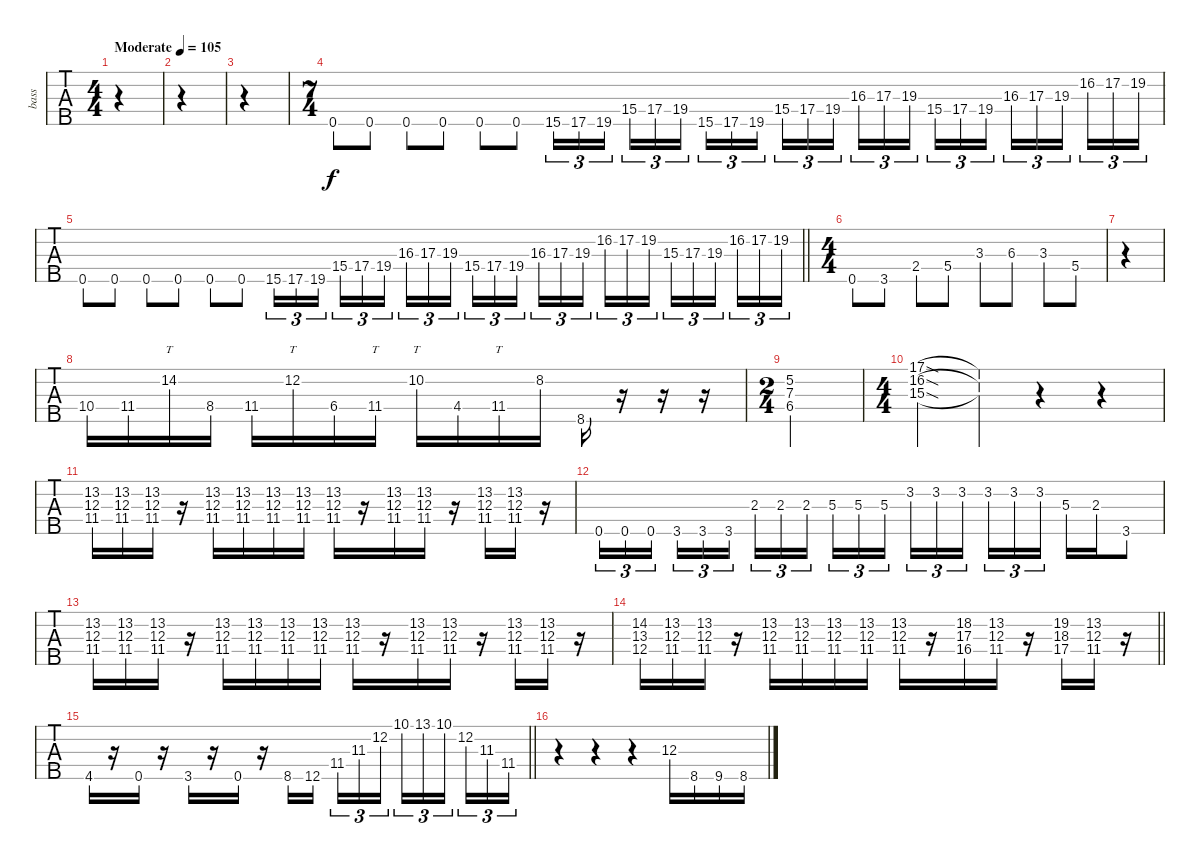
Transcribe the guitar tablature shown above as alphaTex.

\track ("bass" "bass") {instrument slapbass1}
\staff {tabs}
\tuning (Gb2 Db2 Ab1 Eb1 Bb0) {hide}
\ts (4 4)
\tempo (105 "Moderate")
\clef f4
\ks c
|
|
|
\ts (7 4)
0.5.8 0.5.8 0.5.8 0.5.8 0.5.8 0.5.8 15.5.16{tu (3 2)} 17.5.16{tu (3 2)} 19.5.16{tu (3 2) beam splitsecondary} 15.4.16{tu (3 2)} 17.4.16{tu (3 2)} 19.4.16{tu (3 2)} 15.5.16{tu (3 2)} 17.5.16{tu (3 2)} 19.5.16{tu (3 2) beam splitsecondary} 15.4.16{tu (3 2)} 17.4.16{tu (3 2)} 19.4.16{tu (3 2)} 16.3.16{tu (3 2)} 17.3.16{tu (3 2)} 19.3.16{tu (3 2) beam splitsecondary} 15.4.16{tu (3 2)} 17.4.16{tu (3 2)} 19.4.16{tu (3 2)} 16.3.16{tu (3 2)} 17.3.16{tu (3 2)} 19.3.16{tu (3 2) beam splitsecondary} 16.2.16{tu (3 2)} 17.2.16{tu (3 2)} 19.2.16{tu (3 2)} |
\barLineRight lightlight
0.5.8 0.5.8 0.5.8 0.5.8 0.5.8 0.5.8 15.5.16{tu (3 2)} 17.5.16{tu (3 2)} 19.5.16{tu (3 2) beam splitsecondary} 15.4.16{tu (3 2)} 17.4.16{tu (3 2)} 19.4.16{tu (3 2)} 16.3.16{tu (3 2)} 17.3.16{tu (3 2)} 19.3.16{tu (3 2) beam splitsecondary} 15.4.16{tu (3 2)} 17.4.16{tu (3 2)} 19.4.16{tu (3 2)} 16.3.16{tu (3 2)} 17.3.16{tu (3 2)} 19.3.16{tu (3 2) beam splitsecondary} 16.2.16{tu (3 2)} 17.2.16{tu (3 2)} 19.2.16{tu (3 2)} 15.3.16{tu (3 2)} 17.3.16{tu (3 2)} 19.3.16{tu (3 2) beam splitsecondary} 16.2.16{tu (3 2)} 17.2.16{tu (3 2)} 19.2.16{tu (3 2)} |
\ts (4 4)
\section ("" "")
0.5.8 3.5.8 2.4.8 5.4.8 3.3.8 6.3.8 3.3.8 5.4.8 |
|
10.4.16 11.4.16 14.2.16{tt} 8.4.16 11.4.16 12.2.16{tt} 6.4.16 11.4.16{tt} 10.2.16{tt} 4.4.16 11.4.16{tt} 8.2.16 8.5.16 r.16 r.16 r.16 |
\ts (2 4)
(5.2 7.3 6.4).2 |
\ts (4 4)
(17.1{sod} 16.2{sod} 15.3{sod}).4 (17.1{t} 16.2{t} 15.3{t}).4 r.4 r.4 |
(13.2 12.3 11.4).16 (13.2 12.3 11.4).16 (13.2 12.3 11.4).16 r.16 (13.2 12.3 11.4).16 (13.2 12.3 11.4).16 (13.2 12.3 11.4).16 (13.2 12.3 11.4).16 (13.2 12.3 11.4).16 r.16 (13.2 12.3 11.4).16 (13.2 12.3 11.4).16 r.16 (13.2 12.3 11.4).16 (13.2 12.3 11.4).16 r.16 |
0.5.16{tu (3 2)} 0.5.16{tu (3 2)} 0.5.16{tu (3 2) beam splitsecondary} 3.5.16{tu (3 2)} 3.5.16{tu (3 2)} 3.5.16{tu (3 2)} 2.3.16{tu (3 2)} 2.3.16{tu (3 2)} 2.3.16{tu (3 2) beam splitsecondary} 5.3.16{tu (3 2)} 5.3.16{tu (3 2)} 5.3.16{tu (3 2)} 3.2.16{tu (3 2)} 3.2.16{tu (3 2)} 3.2.16{tu (3 2) beam splitsecondary} 3.2.16{tu (3 2)} 3.2.16{tu (3 2)} 3.2.16{tu (3 2)} 5.3.16 2.3.16 3.5.8 |
(13.2 12.3 11.4).16 (13.2 12.3 11.4).16 (13.2 12.3 11.4).16 r.16 (13.2 12.3 11.4).16 (13.2 12.3 11.4).16 (13.2 12.3 11.4).16 (13.2 12.3 11.4).16 (13.2 12.3 11.4).16 r.16 (13.2 12.3 11.4).16 (13.2 12.3 11.4).16 r.16 (13.2 12.3 11.4).16 (13.2 12.3 11.4).16 r.16 |
\barLineRight lightlight
(14.2 13.3 12.4).16 (13.2 12.3 11.4).16 (13.2 12.3 11.4).16 r.16 (13.2 12.3 11.4).16 (13.2 12.3 11.4).16 (13.2 12.3 11.4).16 (13.2 12.3 11.4).16 (13.2 12.3 11.4).16 r.16 (18.2 17.3 16.4).16 (13.2 12.3 11.4).16 r.16 (19.2 18.3 17.4).16 (13.2 12.3 11.4).16 r.16 |
\section ("" "")
\barLineRight lightlight
4.5.16 r.16 0.5.16 r.16 3.5.16 r.16 0.5.16 r.16 8.5.16 12.5.16{beam splitsecondary} 11.4.16{tu (3 2)} 11.3.16{tu (3 2)} 12.2.16{tu (3 2)} 10.1.16{tu (3 2)} 13.1.16{tu (3 2)} 10.1.16{tu (3 2) beam splitsecondary} 12.2.16{tu (3 2)} 11.3.16{tu (3 2)} 11.4.16{tu (3 2)} |
r.4 r.4 r.4 12.3.16 8.5.16 9.5.16 8.5.16
